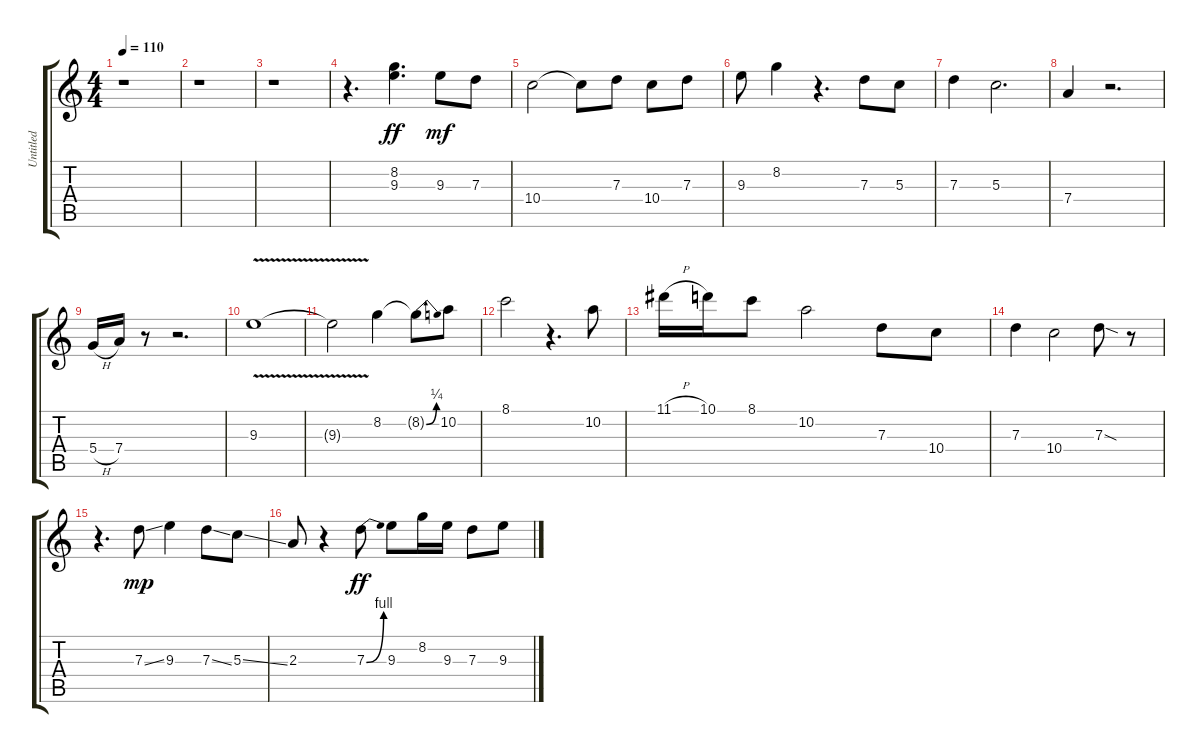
\track ("Untitled" "Untitled") {instrument overdrivenguitar}
\staff {score tabs}
\tuning (E4 B3 G3 D3 A2 E2) {hide}
\ts (4 4)
\tempo 110
\clef g2
\ks c
r.1{dy ff} |
r.1 |
r.1 |
r.4{d} (8.2 9.3).4{d} 9.3.8{dy mf} 7.3.8 |
10.4.2 10.4{t}.8 7.3.8 10.4.8 7.3.8 |
9.3.8 8.2.4 r.4{d} 7.3.8 5.3.8 |
7.3.4 5.3.2{d} |
7.4.4 r.2{d} |
5.4{h}.16 7.4.16 r.8 r.2{d} |
9.3{v}.1 |
9.3{v t}.2 8.2.4 8.2{be (bend 0 0 60 1) t}.8 10.2.8 |
8.1.2 r.4{d} 10.2.8 |
11.1{h}.16 10.1.16 8.1.8 10.2.2 7.3.8 10.4.8 |
7.3.4 10.4.2 7.3{sod}.8 r.8 |
r.4{d} 7.3{ss}.8{dy mp} 9.3.4 7.3{ss}.8 5.3{ss}.8 |
2.3.8 r.4 7.3{be (bend 0 0 60 4)}.8{dy ff} 9.3.8 8.2.16 9.3.16 7.3.8 9.3.8
